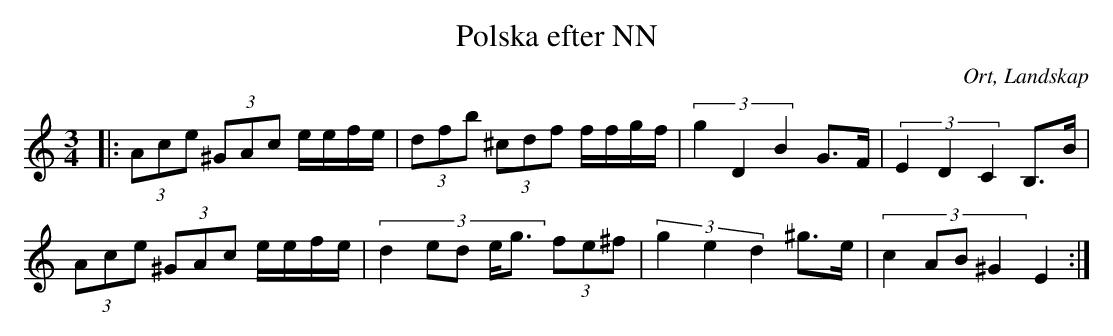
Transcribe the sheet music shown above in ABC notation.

X:1
T:Polska efter NN
O:Ort, Landskap
M:3/4
L:1/8
M:3/4
K:C
|: (3 Ace (3^GAc e/e/f/e/| (3 dfb (3^cdf f/f/g/f/|(3:2:3 g2 D2 B2 G>F|(3:2:3 E2 D2 C2 B,>B|
(3 Ace (3^GAc e/e/f/e/| (3:2:5 d2 ed e<g (3fe^f|(3:2:3 g2 e2 d2 ^g>e|(3:2:4 c2 AB ^G2 E2:|
